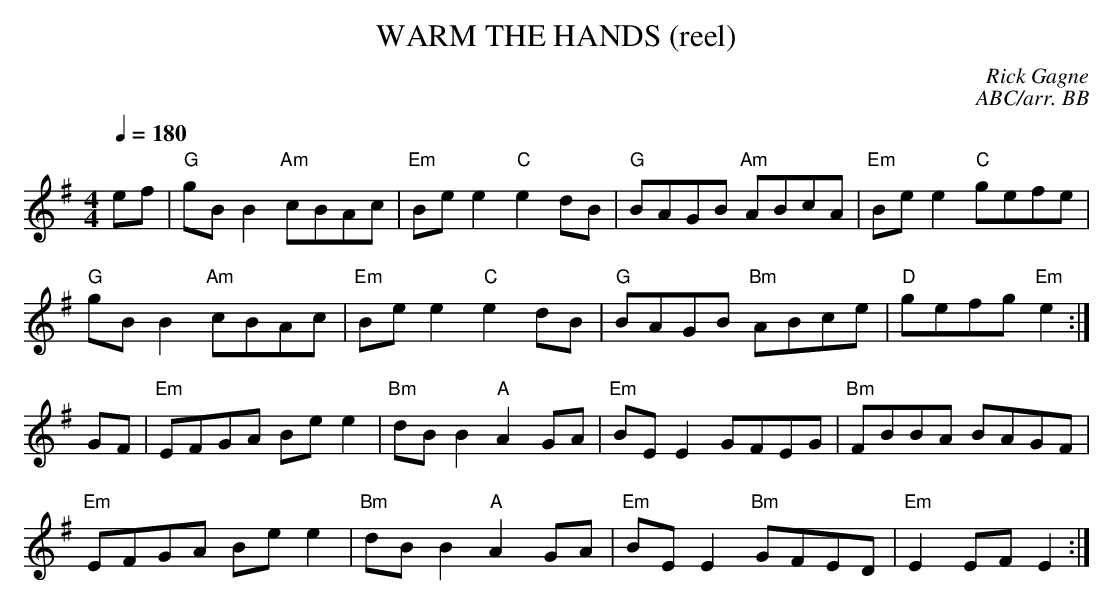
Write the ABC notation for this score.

X:1
T: WARM THE HANDS (reel)
C: Rick Gagne
C:ABC/arr. BB
Q:1/4=180
M: 4/4
K: Em
ef|"G"gBB2 "Am"cBAc|"Em"Bee2 "C"e2dB|"G"BAGB "Am"ABcA|"Em"Bee2 "C"gefe|
"G"gBB2 "Am"cBAc|"Em"Bee2 "C"e2dB|"G"BAGB "Bm"ABce|"D"gefg "Em"e2 :|
GF|"Em"EFGA Bee2|"Bm"dBB2 "A"A2GA|"Em"BEE2 GFEG|"Bm"FBBA BAGF|
"Em"EFGA Bee2|"Bm"dBB2 "A"A2GA|"Em"BEE2 "Bm"GFED|"Em"E2 EF E2 :|
